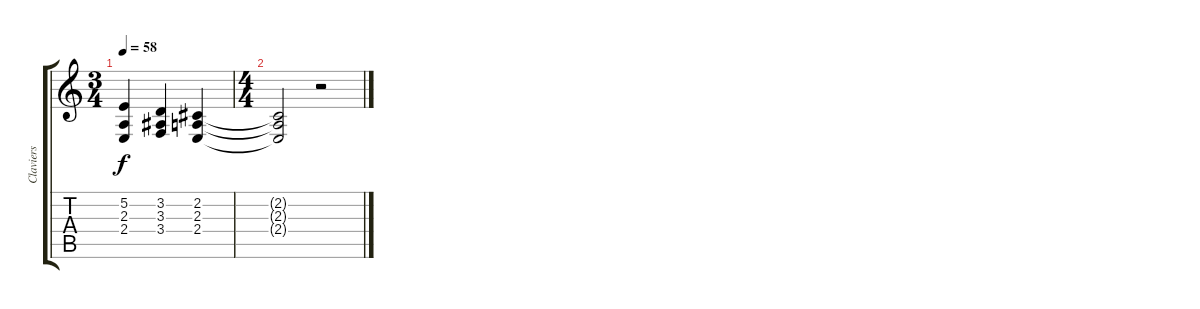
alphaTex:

\track ("Claviers" "Claviers") {instrument stringensemble2}
\staff {score tabs}
\tuning (E4 B3 G3 D3 A2 E2) {hide}
\ts (3 4)
\tempo 58
\clef g2
\ks c
(5.2 2.3 2.4).4{dy f} (3.2 3.3 3.4).4 (2.2 2.3 2.4).4 |
\ts (4 4)
(2.2{t} 2.3{t} 2.4{t}).2 r.2
